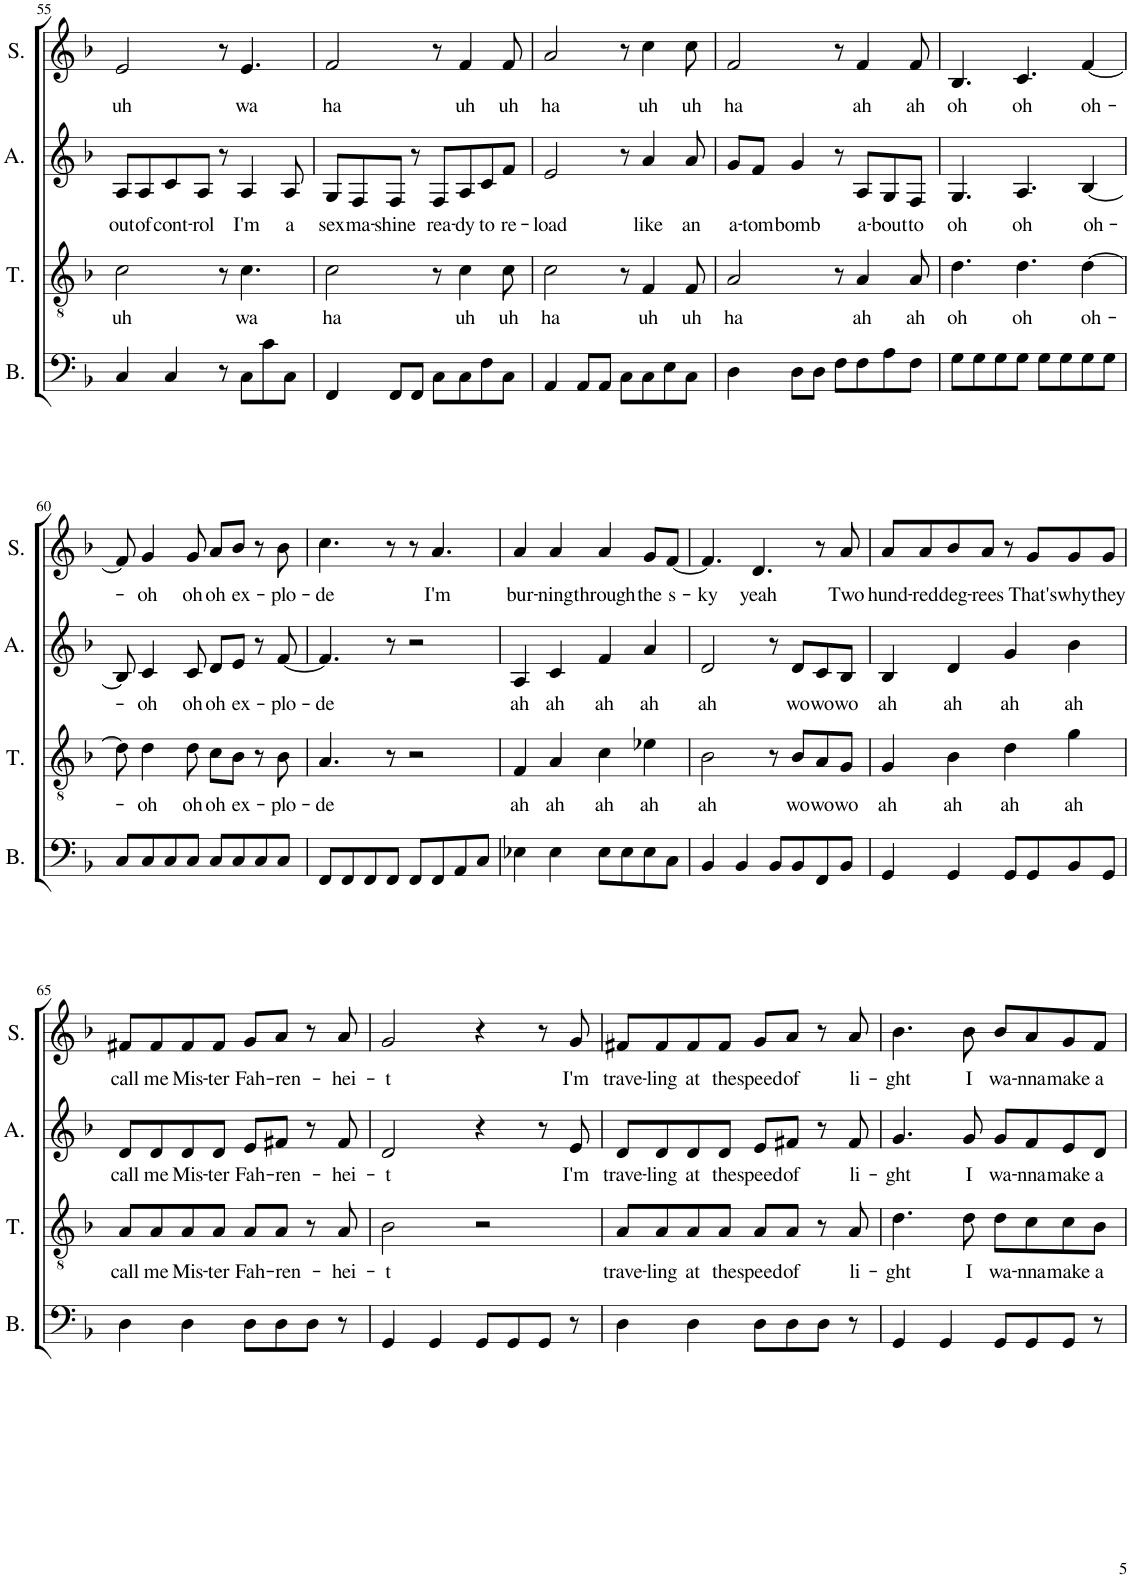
**kern	**kern	**text	**kern	**text	**kern	**text
*part4	*part3	*part3	*part2	*part2	*part1	*part1
*staff4	*staff3	*staff3	*staff2	*staff2	*staff1	*staff1
*I"Bass	*I"Tenor	*	*I"Alto	*	*I"Soprano	*
*I'B.	*I'T.	*	*I'A.	*	*I'S.	*
!!LO:PB:g=z
*clefF4	*clefGv2	*	*clefG2	*	*clefG2	*
*k[b-]	*k[b-]	*	*k[b-]	*	*k[b-]	*
*M4/4	*M4/4	*	*M4/4	*	*M4/4	*
=55	=55	=55	=55	=55	=55	=55
!	!	!LO:LY:b	!	!LO:LY:b	!	!LO:LY:b
4C/	2c\	uh	8A/L	out	2e/	uh
!	!	!	!	!LO:LY:b	!	!
.	.	.	8A/	of	.	.
!	!	!	!	!LO:LY:b	!	!
4C/	.	.	8c/	cont-	.	.
!	!	!	!	!LO:LY:b	!	!
.	.	.	8A/J	-rol	.	.
8r	8r	.	8r	.	8r	.
!	!	!LO:LY:b	!	!LO:LY:b	!	!LO:LY:b
8C\L	4.c\	wa	4A/	I'm	4.e/	wa
8c\	.	.	.	.	.	.
!	!	!	!	!LO:LY:b	!	!
8C\J	.	.	8A/	a	.	.
=56	=56	=56	=56	=56	=56	=56
!	!	!LO:LY:b	!	!LO:LY:b	!	!LO:LY:b
4FF/	2c\	ha	8G/L	sex	2f/	ha
!	!	!	!	!LO:LY:b	!	!
.	.	.	8F/	ma-	.	.
!	!	!	!	!LO:LY:b	!	!
8FF/L	.	.	8F/J	-shine	.	.
8FF/J	.	.	8r	.	.	.
!	!	!	!	!LO:LY:b	!	!
8C\L	8r	.	8F/L	rea-	8r	.
!	!	!LO:LY:b	!	!LO:LY:b	!	!LO:LY:b
8C\	4c\	uh	8A/	-dy	4f/	uh
!	!	!	!	!LO:LY:b	!	!
8F\	.	.	8c/	to	.	.
!	!	!LO:LY:b	!	!LO:LY:b	!	!LO:LY:b
8C\J	8c\	uh	8f/J	re-	8f/	uh
=57	=57	=57	=57	=57	=57	=57
!	!	!LO:LY:b	!	!LO:LY:b	!	!LO:LY:b
4AA/	2c\	ha	2e/	-load	2a/	ha
8AA/L	.	.	.	.	.	.
8AA/J	.	.	.	.	.	.
8C\L	8r	.	8r	.	8r	.
!	!	!LO:LY:b	!	!LO:LY:b	!	!LO:LY:b
8C\	4F/	uh	4a/	like	4cc\	uh
8E\	.	.	.	.	.	.
!	!	!LO:LY:b	!	!LO:LY:b	!	!LO:LY:b
8C\J	8F/	uh	8a/	an	8cc\	uh
=58	=58	=58	=58	=58	=58	=58
!	!	!LO:LY:b	!	!LO:LY:b	!	!LO:LY:b
4D\	2A/	ha	8g/L	a-	2f/	ha
!	!	!	!	!LO:LY:b	!	!
.	.	.	8f/J	-tom	.	.
!	!	!	!	!LO:LY:b	!	!
8D\L	.	.	4g/	bomb	.	.
8D\J	.	.	.	.	.	.
8F\L	8r	.	8r	.	8r	.
!	!	!LO:LY:b	!	!LO:LY:b	!	!LO:LY:b
8F\	4A/	ah	8A/L	a-	4f/	ah
!	!	!	!	!LO:LY:b	!	!
8A\	.	.	8G/	-bout	.	.
!	!	!LO:LY:b	!	!LO:LY:b	!	!LO:LY:b
8F\J	8A/	ah	8F/J	to	8f/	ah
=59	=59	=59	=59	=59	=59	=59
!	!	!LO:LY:b	!	!LO:LY:b	!	!LO:LY:b
8G\L	4.d\	oh	4.G/	oh	4.B-/	oh
8G\	.	.	.	.	.	.
8G\	.	.	.	.	.	.
!	!	!LO:LY:b	!	!LO:LY:b	!	!LO:LY:b
8G\J	4.d\	oh	4.A/	oh	4.c/	oh
8G\L	.	.	.	.	.	.
8G\	.	.	.	.	.	.
!	!	!LO:LY:b	!	!LO:LY:b	!	!LO:LY:b
8G\	[4d\	oh-	[4B-/	oh-	[4f/	oh-
8G\J	.	.	.	.	.	.
!!LO:LB:g=z
=60	=60	=60	=60	=60	=60	=60
8C/L	8d\]	.	8B-/]	.	8f/]	.
!	!	!LO:LY:b	!	!LO:LY:b	!	!LO:LY:b
8C/	4d\	-oh	4c/	-oh	4g/	-oh
8C/	.	.	.	.	.	.
!	!	!LO:LY:b	!	!LO:LY:b	!	!LO:LY:b
8C/J	8d\	oh	8c/	oh	8g/	oh
!	!	!LO:LY:b	!	!LO:LY:b	!	!LO:LY:b
8C/L	8c\L	oh	8d/L	oh	8a/L	oh
!	!	!LO:LY:b	!	!LO:LY:b	!	!LO:LY:b
8C/	8B-\J	ex-	8e/J	ex-	8b-/J	ex-
8C/	8r	.	8r	.	8r	.
!	!	!LO:LY:b	!	!LO:LY:b	!	!LO:LY:b
8C/J	8B-\	-plo-	[8f/	-plo-	8b-\	-plo-
=61	=61	=61	=61	=61	=61	=61
!	!	!LO:LY:b	!	!LO:LY:b	!	!LO:LY:b
8FF/L	4.A/	-de	4.f/]	-de	4.cc\	-de
8FF/	.	.	.	.	.	.
8FF/	.	.	.	.	.	.
8FF/J	8r	.	8r	.	8r	.
8FF/L	2r	.	2r	.	8r	.
!	!	!	!	!	!	!LO:LY:b
8FF/	.	.	.	.	4.a/	I'm
8AA/	.	.	.	.	.	.
8C/J	.	.	.	.	.	.
=62	=62	=62	=62	=62	=62	=62
!	!	!LO:LY:b	!	!LO:LY:b	!	!LO:LY:b
4E-X\	4F/	ah	4A/	ah	4a/	bur-
!	!	!LO:LY:b	!	!LO:LY:b	!	!LO:LY:b
4E-\	4A/	ah	4c/	ah	4a/	-ning
!	!	!LO:LY:b	!	!LO:LY:b	!	!LO:LY:b
8E-\L	4c\	ah	4f/	ah	4a/	through
8E-\	.	.	.	.	.	.
!	!	!LO:LY:b	!	!LO:LY:b	!	!LO:LY:b
8E-\	4e-X\	ah	4a/	ah	8g/L	the
!	!	!	!	!	!	!LO:LY:b
8C\J	.	.	.	.	[8f/J	s-
=63	=63	=63	=63	=63	=63	=63
!	!	!LO:LY:b	!	!LO:LY:b	!	!LO:LY:b
4BB-/	2B-\	ah	2d/	ah	4.f/]	-ky
4BB-/	.	.	.	.	.	.
!	!	!	!	!	!	!LO:LY:b
.	.	.	.	.	4.d/	yeah
8BB-/L	8r	.	8r	.	.	.
!	!	!LO:LY:b	!	!LO:LY:b	!	!
8BB-/	8B-/L	wo	8d/L	wo	.	.
!	!	!LO:LY:b	!	!LO:LY:b	!	!
8FF/	8A/	wo	8c/	wo	8r	.
!	!	!LO:LY:b	!	!LO:LY:b	!	!LO:LY:b
8BB-/J	8G/J	wo	8B-/J	wo	8a/	Two
=64	=64	=64	=64	=64	=64	=64
!	!	!LO:LY:b	!	!LO:LY:b	!	!LO:LY:b
4GG/	4G/	ah	4B-/	ah	8a/L	hund-
!	!	!	!	!	!	!LO:LY:b
.	.	.	.	.	8a/	-red
!	!	!LO:LY:b	!	!LO:LY:b	!	!LO:LY:b
4GG/	4B-\	ah	4d/	ah	8b-/	deg-
!	!	!	!	!	!	!LO:LY:b
.	.	.	.	.	8a/J	-rees
!	!	!LO:LY:b	!	!LO:LY:b	!	!
8GG/L	4d\	ah	4g/	ah	8r	.
!	!	!	!	!	!	!LO:LY:b
8GG/	.	.	.	.	8g/L	That's
!	!	!LO:LY:b	!	!LO:LY:b	!	!LO:LY:b
8BB-/	4g\	ah	4b-\	ah	8g/	why
!	!	!	!	!	!	!LO:LY:b
8GG/J	.	.	.	.	8g/J	they
!!LO:LB:g=z
=65	=65	=65	=65	=65	=65	=65
!	!	!LO:LY:b	!	!LO:LY:b	!	!LO:LY:b
4D\	8A/L	call	8d/L	call	8f#X/L	call
!	!	!LO:LY:b	!	!LO:LY:b	!	!LO:LY:b
.	8A/	me	8d/	me	8f#/	me
!	!	!LO:LY:b	!	!LO:LY:b	!	!LO:LY:b
4D\	8A/	Mis-	8d/	Mis-	8f#/	Mis-
!	!	!LO:LY:b	!	!LO:LY:b	!	!LO:LY:b
.	8A/J	-ter	8d/J	-ter	8f#/J	-ter
!	!	!LO:LY:b	!	!LO:LY:b	!	!LO:LY:b
8D\L	8A/L	Fah-	8e/L	Fah-	8g/L	Fah-
!	!	!LO:LY:b	!	!LO:LY:b	!	!LO:LY:b
8D\	8A/J	-ren-	8f#X/J	-ren-	8a/J	-ren-
8D\J	8r	.	8r	.	8r	.
!	!	!LO:LY:b	!	!LO:LY:b	!	!LO:LY:b
8r	8A/	-hei-	8f#/	-hei-	8a/	-hei-
=66	=66	=66	=66	=66	=66	=66
!	!	!LO:LY:b	!	!LO:LY:b	!	!LO:LY:b
4GG/	2B-\	-t	2d/	-t	2g/	-t
4GG/	.	.	.	.	.	.
8GG/L	2r	.	4r	.	4r	.
8GG/	.	.	.	.	.	.
8GG/J	.	.	8r	.	8r	.
!	!	!	!	!LO:LY:b	!	!LO:LY:b
8r	.	.	8e/	I'm	8g/	I'm
=67	=67	=67	=67	=67	=67	=67
!	!	!LO:LY:b	!	!LO:LY:b	!	!LO:LY:b
4D\	8A/L	trave-	8d/L	trave-	8f#X/L	trave-
!	!	!LO:LY:b	!	!LO:LY:b	!	!LO:LY:b
.	8A/	-ling	8d/	-ling	8f#/	-ling
!	!	!LO:LY:b	!	!LO:LY:b	!	!LO:LY:b
4D\	8A/	at	8d/	at	8f#/	at
!	!	!LO:LY:b	!	!LO:LY:b	!	!LO:LY:b
.	8A/J	the	8d/J	the	8f#/J	the
!	!	!LO:LY:b	!	!LO:LY:b	!	!LO:LY:b
8D\L	8A/L	speed	8e/L	speed	8g/L	speed
!	!	!LO:LY:b	!	!LO:LY:b	!	!LO:LY:b
8D\	8A/J	of	8f#X/J	of	8a/J	of
8D\J	8r	.	8r	.	8r	.
!	!	!LO:LY:b	!	!LO:LY:b	!	!LO:LY:b
8r	8A/	li-	8f#/	li-	8a/	li-
=68	=68	=68	=68	=68	=68	=68
!	!	!LO:LY:b	!	!LO:LY:b	!	!LO:LY:b
4GG/	4.d\	-ght	4.g/	-ght	4.b-\	-ght
4GG/	.	.	.	.	.	.
!	!	!LO:LY:b	!	!LO:LY:b	!	!LO:LY:b
.	8d\	I	8g/	I	8b-\	I
!	!	!LO:LY:b	!	!LO:LY:b	!	!LO:LY:b
8GG/L	8d\L	wa-	8g/L	wa-	8b-/L	wa-
!	!	!LO:LY:b	!	!LO:LY:b	!	!LO:LY:b
8GG/	8c\	-nna	8f/	-nna	8a/	-nna
!	!	!LO:LY:b	!	!LO:LY:b	!	!LO:LY:b
8GG/J	8c\	make	8e/	make	8g/	make
!	!	!LO:LY:b	!	!LO:LY:b	!	!LO:LY:b
8r	8B-\J	a	8d/J	a	8f/J	a
=	=	=	=	=	=	=
*-	*-	*-	*-	*-	*-	*-
